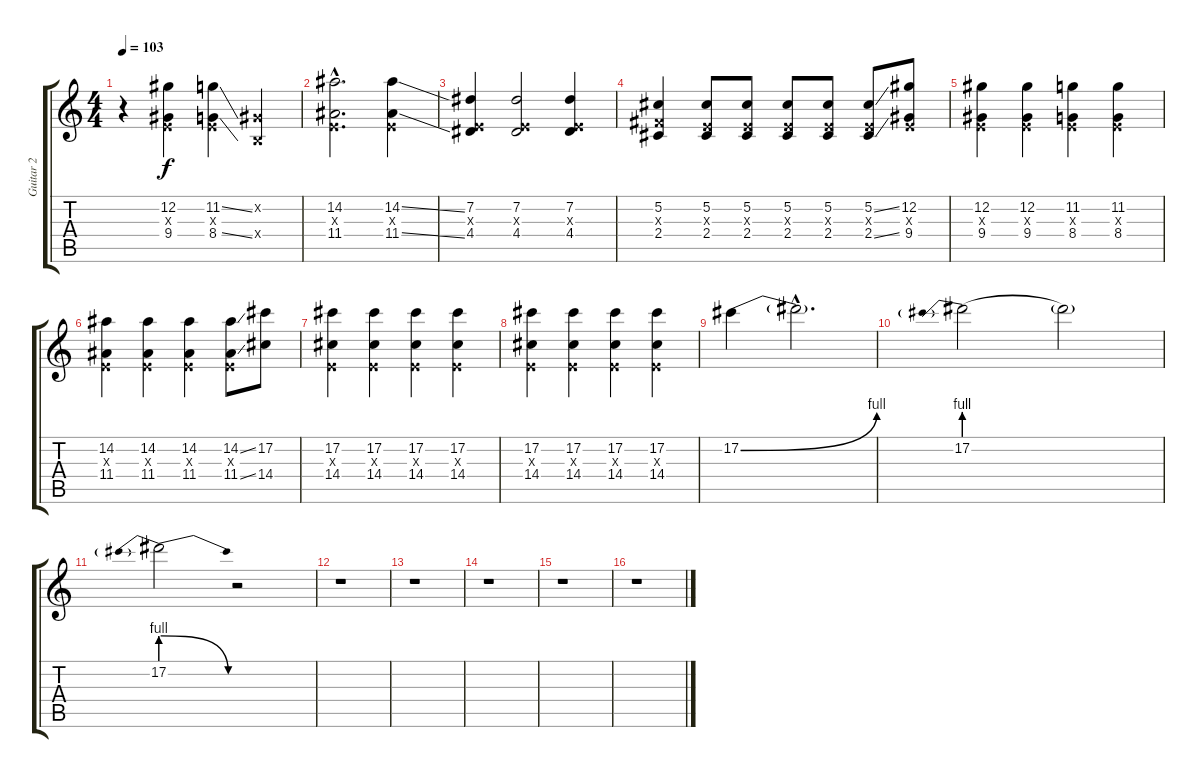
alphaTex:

\track ("Guitar 2" "Guitar 2") {instrument overdrivenguitar}
\staff {score tabs}
\tuning (Db4 Ab3 E3 B2 Gb2 Db2) {hide}
\ts (4 4)
\tempo 103
\clef g2
\ks c
r.4{dy f} (12.2 0.3{x} 9.4).4 (11.2{ss} 0.3{x} 8.4{ss}).4 (0.2{x} 0.4{x}).4 |
(14.2{hac} 0.3{hac x} 11.4{hac}).2{d} (14.2{ss} 0.3{x} 11.4{ss}).4 |
(7.2 0.3{x} 4.4).4 (7.2 0.3{x} 4.4).2 (7.2 0.3{x} 4.4).4 |
(5.2 2.3{x} 2.4).4 (5.2 0.3{x} 2.4).8 (5.2 0.3{x} 2.4).8 (5.2 0.3{x} 2.4).8 (5.2 0.3{x} 2.4).8 (5.2{ss} 0.3{x} 2.4{ss}).8 (12.2 0.3{x} 9.4).8 |
(12.2 0.3{x} 9.4).4 (12.2 0.3{x} 9.4).4 (11.2 0.3{x} 8.4).4 (11.2 0.3{x} 8.4).4 |
(14.2 0.3{x} 11.4).4 (14.2 0.3{x} 11.4).4 (14.2 0.3{x} 11.4).4 (14.2{ss} 0.3{x} 11.4{ss}).8 (17.2 14.4).8 |
(17.2 0.3{x} 14.4).4 (17.2 0.3{x} 14.4).4 (17.2 0.3{x} 14.4).4 (17.2 0.3{x} 14.4).4 |
(17.2 0.3{x} 14.4).4 (17.2 0.3{x} 14.4).4 (17.2 0.3{x} 14.4).4 (17.2 0.3{x} 14.4).4 |
17.2{be (bend 0 0 60 4)}.4 17.2{hac t}.2{d} |
17.2{be (prebend 0 4 60 4)}.2 17.2{t}.2 |
17.2{be (prebendrelease 0 4 60 0)}.2 r.2 |
r.1 |
r.1 |
r.1 |
r.1 |
r.1
